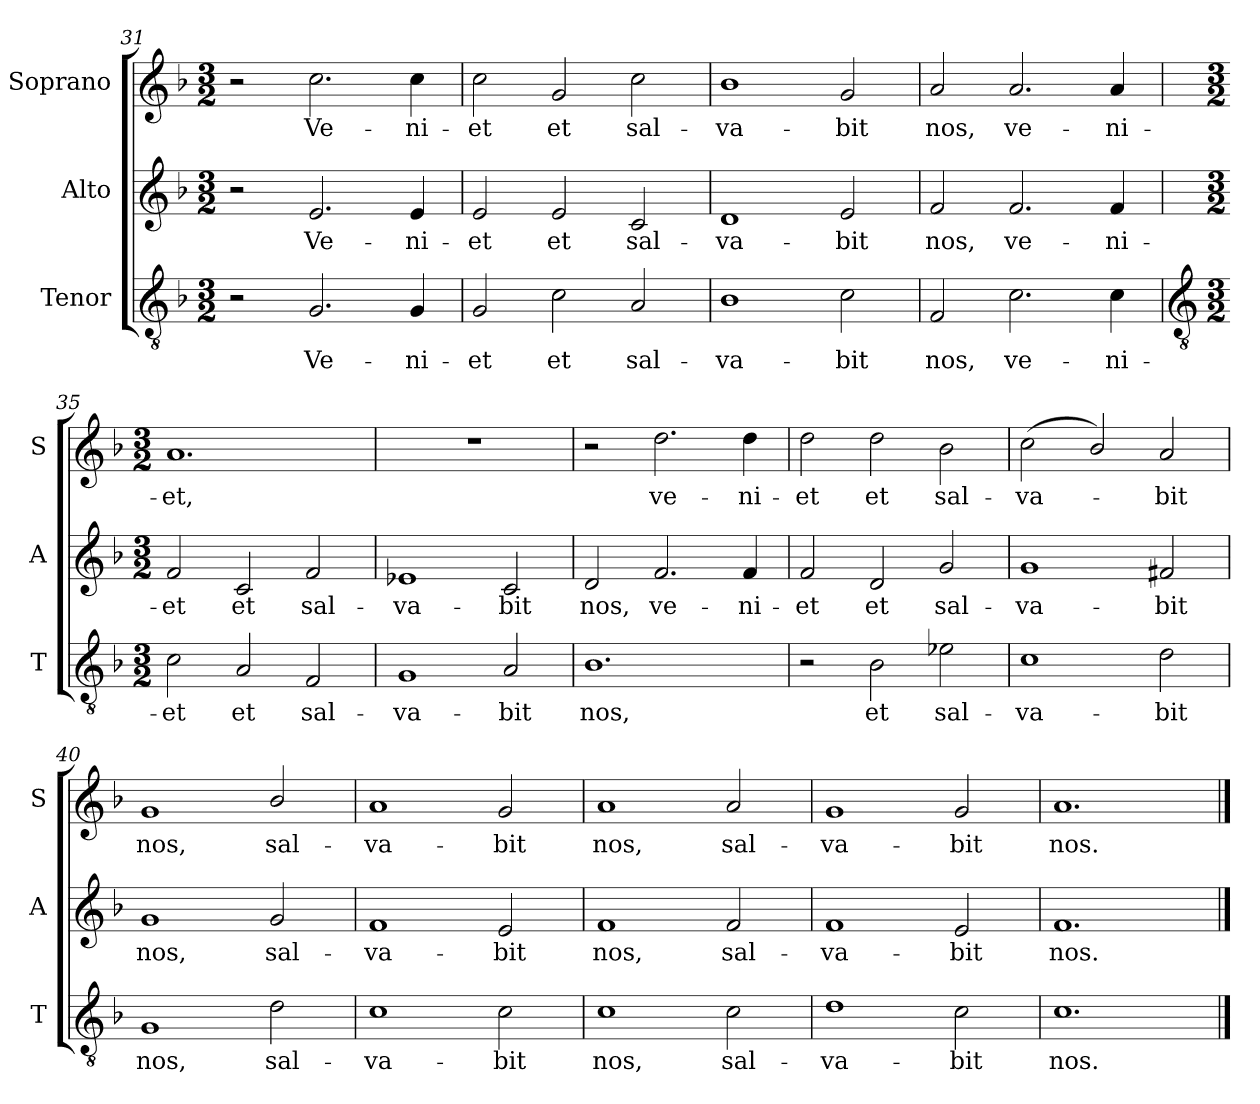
**kern	**text	**kern	**text	**kern	**text
*part3	*part3	*part2	*part2	*part1	*part1
*staff3	*staff3	*staff2	*staff2	*staff1	*staff1
*I"Tenor	*	*I"Alto	*	*I"Soprano	*
*I'T	*	*I'A	*	*I'S	*
*clefGv2	*	*clefG2	*	*clefG2	*
*k[b-]	*	*k[b-]	*	*k[b-]	*
*F:	*	*F:	*	*F:	*
*M3/2	*	*M3/2	*	*M3/2	*
=31	=31	=31	=31	=31	=31
2r	.	2r	.	2r	.
!	!LO:LY:b	!	!LO:LY:b	!	!LO:LY:b
2.G	Ve-	2.e	Ve-	2.cc	Ve-
!	!LO:LY:b	!	!LO:LY:b	!	!LO:LY:b
4G	-ni-	4e	-ni-	4cc	-ni-
=32	=32	=32	=32	=32	=32
!	!LO:LY:b	!	!LO:LY:b	!	!LO:LY:b
2G	-et	2e	-et	2cc	-et
!	!LO:LY:b	!	!LO:LY:b	!	!LO:LY:b
2c	et	2e	et	2g	et
!	!LO:LY:b	!	!LO:LY:b	!	!LO:LY:b
2A	sal-	2c	sal-	2cc	sal-
=33	=33	=33	=33	=33	=33
!	!LO:LY:b	!	!LO:LY:b	!	!LO:LY:b
1B-	-va-	1d	-va-	1b-	-va-
!	!LO:LY:b	!	!LO:LY:b	!	!LO:LY:b
2c	-bit	2e	-bit	2g	-bit
=34	=34	=34	=34	=34	=34
!	!LO:LY:b	!	!LO:LY:b	!	!LO:LY:b
2F	nos,	2f	nos,	2a/	nos,
!	!LO:LY:b	!	!LO:LY:b	!	!LO:LY:b
2.c	ve-	2.f	ve-	2.a/	ve-
!	!LO:LY:b	!	!LO:LY:b	!	!LO:LY:b
4c	-ni-	4f	-ni-	4a/	-ni-
!!LO:LB:g=z
=35	=35	=35	=35	=35	=35
*clefGv2	*	*	*	*	*
*M3/2	*	*M3/2	*	*M3/2	*
!	!LO:LY:b	!	!LO:LY:b	!	!LO:LY:b
2c	-et	2f	-et	1.a	-et,
!	!LO:LY:b	!	!LO:LY:b	!	!
2A/	et	2c	et	.	.
!	!LO:LY:b	!	!LO:LY:b	!	!
2F	sal-	2f	sal-	.	.
=36	=36	=36	=36	=36	=36
!	!LO:LY:b	!	!LO:LY:b	!LO:N:vis=1	!
1G	-va-	1e-X	-va-	1.r	.
!	!LO:LY:b	!	!LO:LY:b	!	!
2A	-bit	2c	-bit	.	.
=37	=37	=37	=37	=37	=37
!	!LO:LY:b	!	!LO:LY:b	!	!
1.B-	nos,	2d	nos,	2r	.
!	!	!	!LO:LY:b	!	!LO:LY:b
.	.	2.f	ve-	2.dd	ve-
!	!	!	!LO:LY:b	!	!LO:LY:b
.	.	4f	-ni-	4dd	-ni-
=38	=38	=38	=38	=38	=38
!	!	!	!LO:LY:b	!	!LO:LY:b
2r	.	2f	-et	2dd	-et
!	!LO:LY:b	!	!LO:LY:b	!	!LO:LY:b
2B-	et	2d	et	2dd	et
!	!LO:LY:b	!	!LO:LY:b	!	!LO:LY:b
2e-X	sal-	2g	sal-	2b-	sal-
=39	=39	=39	=39	=39	=39
!	!LO:LY:b	!	!LO:LY:b	!	!LO:LY:b
1c	-va-	1g	-va-	(<2cc	-va-
.	.	.	.	2b-/)	.
!	!LO:LY:b	!	!LO:LY:b	!	!LO:LY:b
2d	-bit	2f#X	-bit	2a/	bit
=40	=40	=40	=40	=40	=40
!	!LO:LY:b	!	!LO:LY:b	!	!LO:LY:b
1G	nos,	1g	nos,	1g	nos,
!	!LO:LY:b	!	!LO:LY:b	!	!LO:LY:b
2d	sal-	2g	sal-	2b-/	sal-
=41	=41	=41	=41	=41	=41
!	!LO:LY:b	!	!LO:LY:b	!	!LO:LY:b
1c	-va-	1f	-va-	1a	-va-
!	!LO:LY:b	!	!LO:LY:b	!	!LO:LY:b
2c	-bit	2e	-bit	2g	-bit
=42	=42	=42	=42	=42	=42
!	!LO:LY:b	!	!LO:LY:b	!	!LO:LY:b
1c	nos,	1f	nos,	1a/	nos,
!	!LO:LY:b	!	!LO:LY:b	!	!LO:LY:b
2c	sal-	2f	sal-	2a/	sal-
=43	=43	=43	=43	=43	=43
!	!LO:LY:b	!	!LO:LY:b	!	!LO:LY:b
1d	-va-	1f	-va-	1g	-va-
!	!LO:LY:b	!	!LO:LY:b	!	!LO:LY:b
2c	-bit	2e	-bit	2g	-bit
=44	=44	=44	=44	=44	=44
!	!LO:LY:b	!	!LO:LY:b	!	!LO:LY:b
1.c	nos.	1.f	nos.	1.a	nos.
==	==	==	==	==	==
*-	*-	*-	*-	*-	*-
